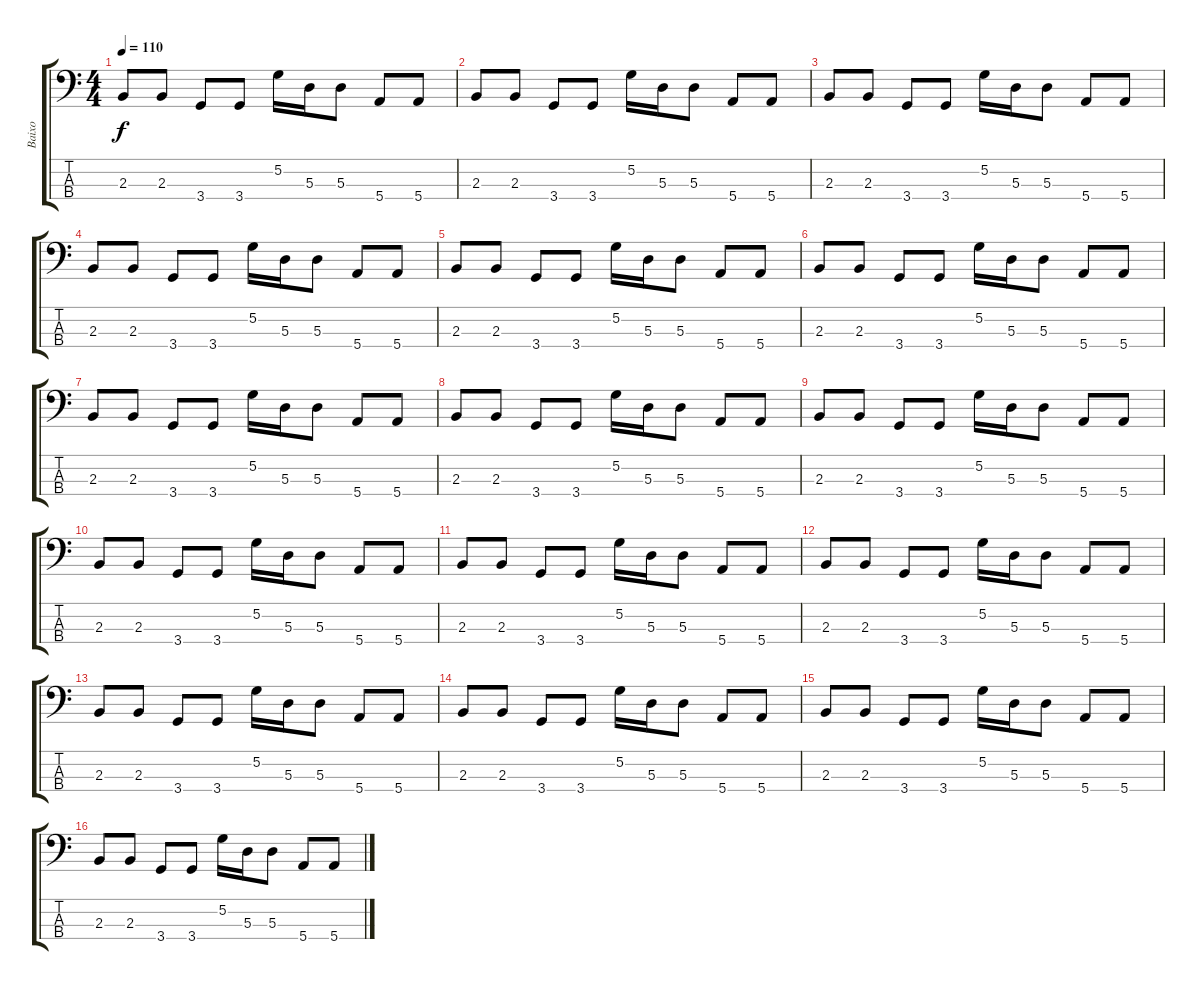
\track ("Baixo" "Baixo") {instrument electricbassfinger}
\staff {score tabs}
\tuning (G2 D2 A1 E1) {hide}
\ts (4 4)
\tempo 110
\clef f4
\ks c
2.3.8{dy f instrument electricbassfinger} 2.3.8 3.4.8 3.4.8 5.2.16 5.3.16 5.3.8 5.4.8 5.4.8 |
2.3.8 2.3.8 3.4.8 3.4.8 5.2.16 5.3.16 5.3.8 5.4.8 5.4.8 |
2.3.8 2.3.8 3.4.8 3.4.8 5.2.16 5.3.16 5.3.8 5.4.8 5.4.8 |
2.3.8 2.3.8 3.4.8 3.4.8 5.2.16 5.3.16 5.3.8 5.4.8 5.4.8 |
2.3.8 2.3.8 3.4.8 3.4.8 5.2.16 5.3.16 5.3.8 5.4.8 5.4.8 |
2.3.8 2.3.8 3.4.8 3.4.8 5.2.16 5.3.16 5.3.8 5.4.8 5.4.8 |
2.3.8 2.3.8 3.4.8 3.4.8 5.2.16 5.3.16 5.3.8 5.4.8 5.4.8 |
2.3.8 2.3.8 3.4.8 3.4.8 5.2.16 5.3.16 5.3.8 5.4.8 5.4.8 |
2.3.8 2.3.8 3.4.8 3.4.8 5.2.16 5.3.16 5.3.8 5.4.8 5.4.8 |
2.3.8 2.3.8 3.4.8 3.4.8 5.2.16 5.3.16 5.3.8 5.4.8 5.4.8 |
2.3.8 2.3.8 3.4.8 3.4.8 5.2.16 5.3.16 5.3.8 5.4.8 5.4.8 |
2.3.8 2.3.8 3.4.8 3.4.8 5.2.16 5.3.16 5.3.8 5.4.8 5.4.8 |
2.3.8 2.3.8 3.4.8 3.4.8 5.2.16 5.3.16 5.3.8 5.4.8 5.4.8 |
2.3.8 2.3.8 3.4.8 3.4.8 5.2.16 5.3.16 5.3.8 5.4.8 5.4.8 |
2.3.8 2.3.8 3.4.8 3.4.8 5.2.16 5.3.16 5.3.8 5.4.8 5.4.8 |
2.3.8 2.3.8 3.4.8 3.4.8 5.2.16 5.3.16 5.3.8 5.4.8 5.4.8
